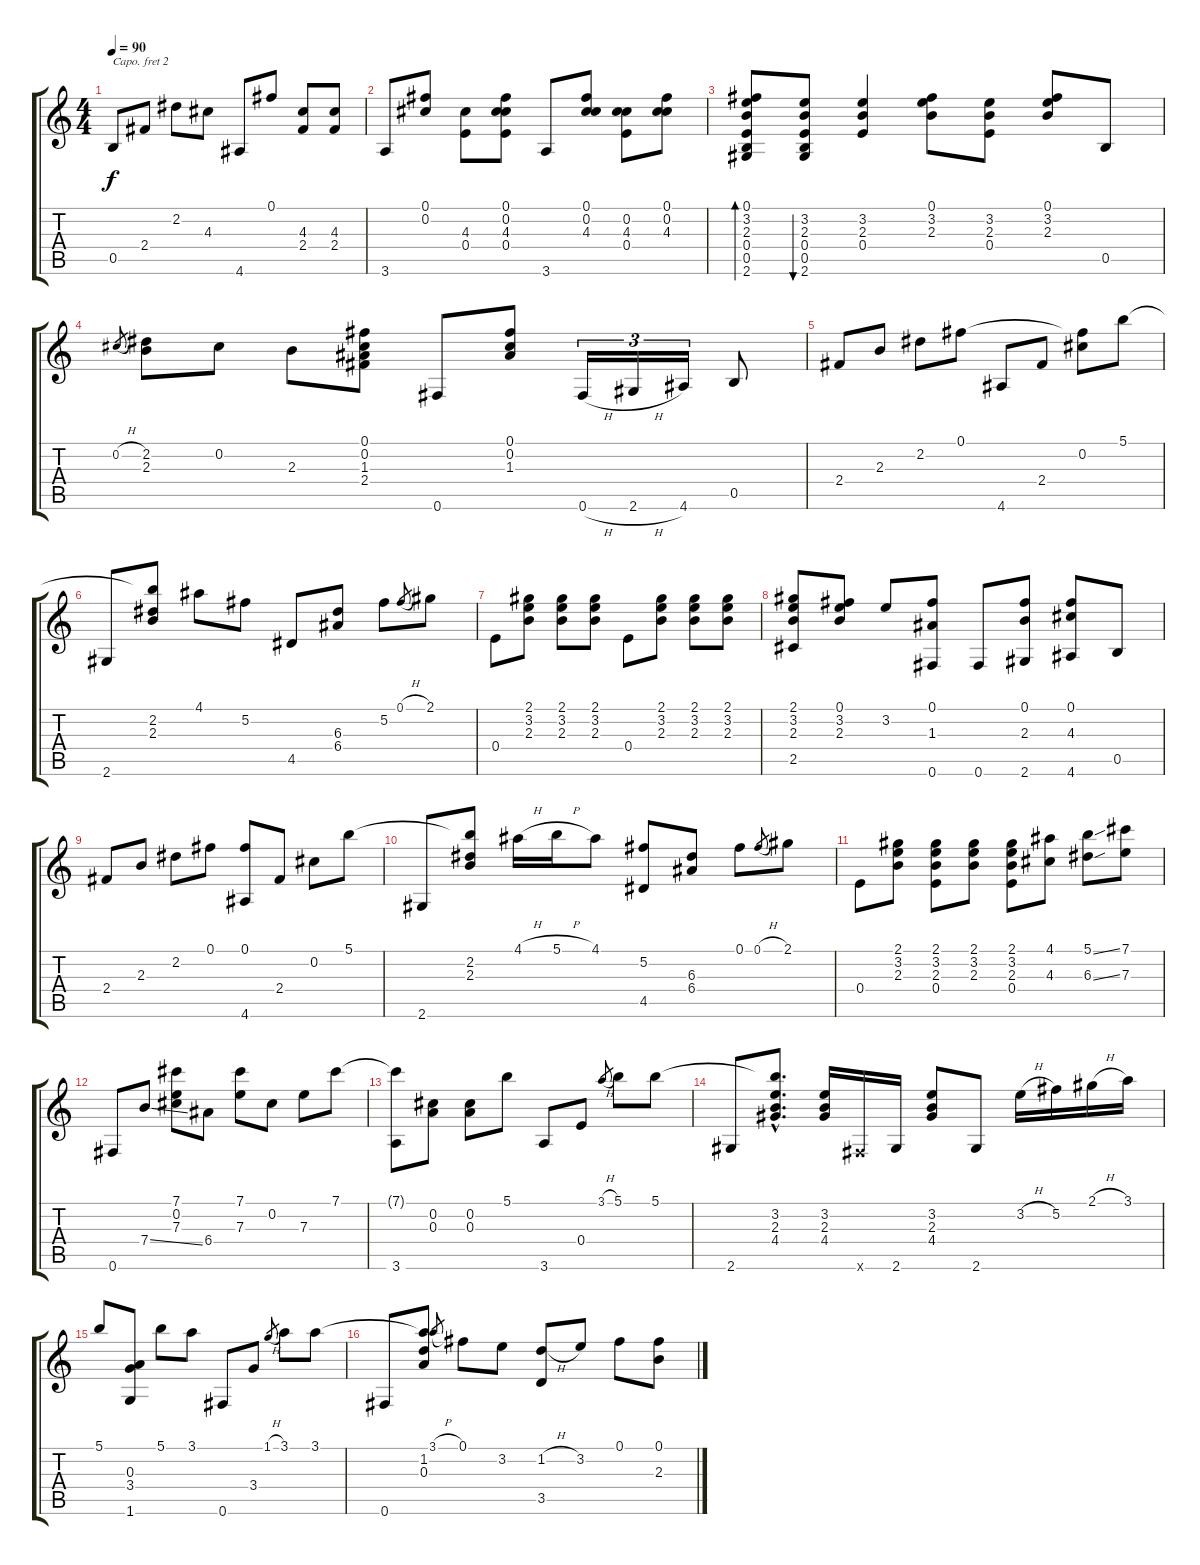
\track "" {instrument acousticguitarsteel}
\staff {score tabs}
\capo 2
\tuning (E4 B3 G3 D3 A2 E2) {hide}
\ts (4 4)
\tempo 90
\clef g2
\ks c
0.5.8{dy f instrument acousticguitarsteel} 2.4.8 2.2.8 4.3.8 4.6.8 0.1.8 (4.3 2.4).8 (4.3 2.4).8 |
3.6.8 (0.1 0.2).8 (4.3 0.4).8 (0.1 0.2 4.3 0.4).8 3.6.8 (0.1 0.2 4.3).8 (0.2 4.3 0.4).8 (0.1 0.2 4.3).8 |
(0.1 3.2 2.3 0.4 0.5 2.6).8{bd 480} (3.2 2.3 0.4 0.5 2.6).8{bu 480} (3.2 2.3 0.4).4 (0.1 3.2 2.3).8 (3.2 2.3 0.4).8 (0.1 3.2 2.3).8 0.5.8 |
0.2{h}.8{gr} (2.2 2.3).8 0.2.8 2.3.8 (0.1 0.2 1.3 2.4).8 0.6.8 (0.1 0.2 1.3).8 0.6{h}.16{tu (3 2)} 2.6{h}.16{tu (3 2)} 4.6.16{tu (3 2)} 0.5.8 |
2.4.8 2.3.8 2.2.8 0.1.8 4.6.8 2.4.8 (0.1{t} 0.2).8 5.1.8 |
2.6.8 (5.1{t} 2.2 2.3).8 4.1.8 5.2.8 4.5.8 (6.3 6.4).8 5.2.8 0.1{h}.8{gr} 2.1.8 |
0.4.8 (2.1 3.2 2.3).8 (2.1 3.2 2.3).8 (2.1 3.2 2.3).8 0.4.8 (2.1 3.2 2.3).8 (2.1 3.2 2.3).8 (2.1 3.2 2.3).8 |
(2.1 3.2 2.3 2.5).8 (0.1 3.2 2.3).8 3.2.8 (0.1 1.3 0.6).8 0.6.8 (0.1 2.3 2.6).8 (0.1 4.3 4.6).8 0.5.8 |
2.4.8 2.3.8 2.2.8 0.1.8 (0.1 4.6).8 2.4.8 0.2.8 5.1.8 |
2.6.8 (5.1{t} 2.2 2.3).8 4.1{h}.16 5.1{h}.16 4.1.8 (5.2 4.5).8 (6.3 6.4).8 0.1.8 0.1{h}.8{gr} 2.1.8 |
0.4.8 (2.1 3.2 2.3).8 (2.1 3.2 2.3 0.4).8 (2.1 3.2 2.3).8 (2.1 3.2 2.3 0.4).8 (4.1 4.3).8 (5.1{ss} 6.3{ss}).8 (7.1 7.3).8 |
0.6.8 7.4{ss}.8 (7.1 0.2 7.3).8 6.4.8 (7.1 7.3).8 0.2.8 7.3.8 7.1.8 |
(7.1{t} 3.6).8 (0.2 0.3).8 (0.2 0.3).8 5.1.8 3.6.8 0.4.8 3.1{h}.8{gr} 5.1.8 5.1.8 |
2.6.8 (5.1{hac t} 3.2{hac} 2.3{hac} 4.4{hac}).8{d} (3.2 2.3 4.4).16 0.6{x}.16 2.6.16 (3.2 2.3 4.4).8 2.6.8 3.2{h}.16 5.2.16 2.1{h}.16 3.1.16 |
5.1.8 (0.3 3.4 1.6).8 5.1.8 3.1.8 0.6.8 3.4.8 1.1{h}.8{gr} 3.1.8 3.1.8 |
0.6.8 (3.1{t} 1.2 0.3).8 3.1{h}.8{gr} 0.1.8 3.2.8 (1.2{h} 3.5).8 3.2.8 0.1.8 (0.1 2.3).8
